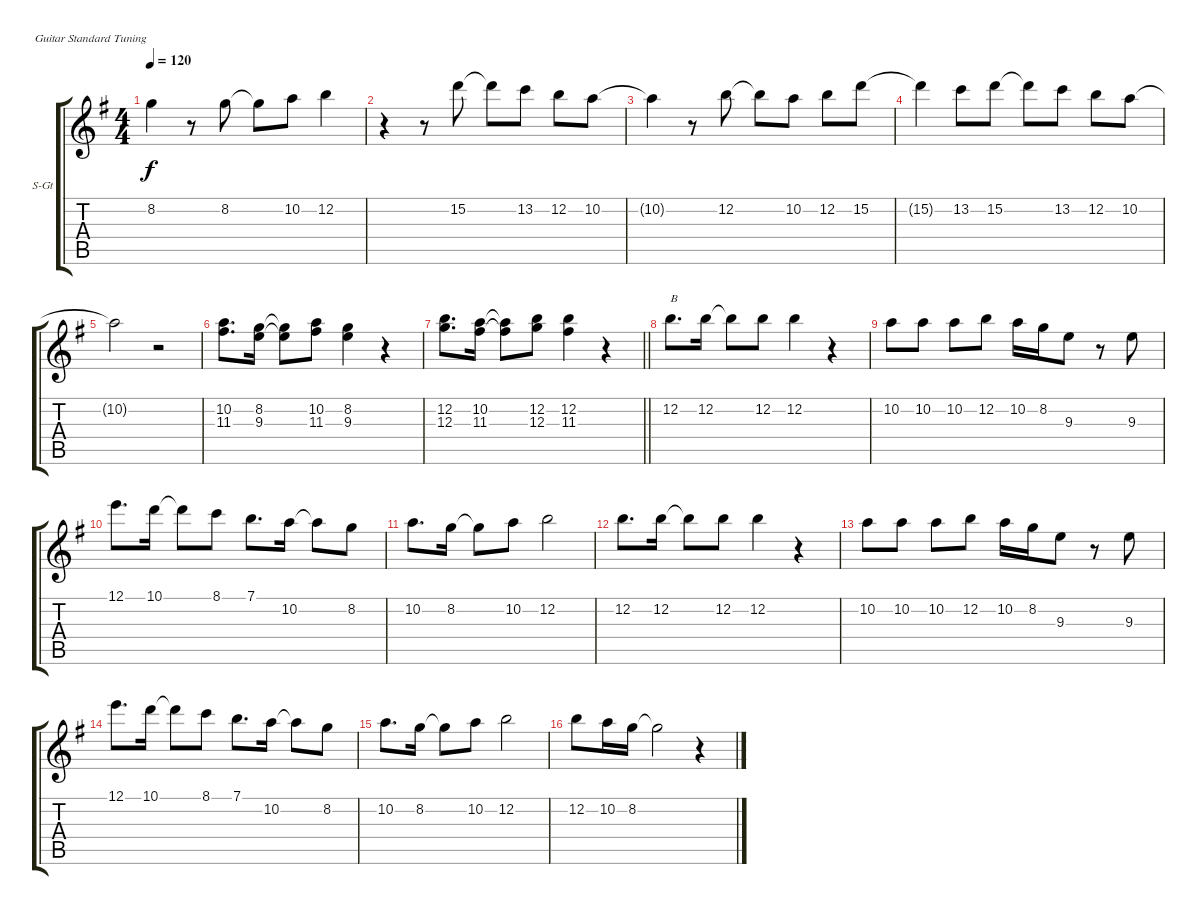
\bracketExtendMode groupsimilarinstruments
\firstSystemTrackNameOrientation horizontal
\otherSystemsTrackNameOrientation horizontal
\track ("VOCAL MIKE VESCERA" "S-Gt") {instrument stringensemble2}
\staff {score tabs}
\tuning (E4 B3 G3 D3 A2 E2)
\displaytranspose 12
\ts (4 4)
\tempo 120
\clef g2
\ks eminor
8.2{t}.4{dy f} r.8 8.2.8 8.2{t}.8 10.2.8 12.2.4 |
r.4 r.8 15.2.8 15.2{t}.8 13.2.8 12.2.8 10.2.8 |
10.2{t}.4 r.8 12.2.8 12.2{t}.8 10.2.8 12.2.8 15.2.8 |
15.2{t}.4 13.2.8 15.2.8 15.2{t}.8 13.2.8 12.2.8 10.2.8 |
10.2{t}.2 r.2 |
(10.2 11.3).8{d} (8.2 9.3).16 (8.2{t} 9.3{t}).8 (10.2 11.3).8 (8.2 9.3).4 r.4 |
\barLineRight lightlight
(12.2 12.3).8{d} (10.2 11.3).16 (10.2{t} 11.3{t}).8 (12.2 12.3).8 (12.2 11.3).4 r.4 |
12.2.8{d txt "B"} 12.2.16 12.2{t}.8 12.2.8 12.2.4 r.4 |
10.2.8 10.2.8 10.2.8 12.2.8 10.2.16 8.2.16 9.3.8 r.8 9.3.8 |
12.1.8{d} 10.1.16 10.1{t}.8 8.1.8 7.1.8{d} 10.2.16 10.2{t}.8 8.2.8 |
10.2.8{d} 8.2.16 8.2{t}.8 10.2.8 12.2.2 |
12.2.8{d} 12.2.16 12.2{t}.8 12.2.8 12.2.4 r.4 |
10.2.8 10.2.8 10.2.8 12.2.8 10.2.16 8.2.16 9.3.8 r.8 9.3.8 |
12.1.8{d} 10.1.16 10.1{t}.8 8.1.8 7.1.8{d} 10.2.16 10.2{t}.8 8.2.8 |
10.2.8{d} 8.2.16 8.2{t}.8 10.2.8 12.2.2 |
12.2.8 10.2.16 8.2.16 8.2{t}.2 r.4
